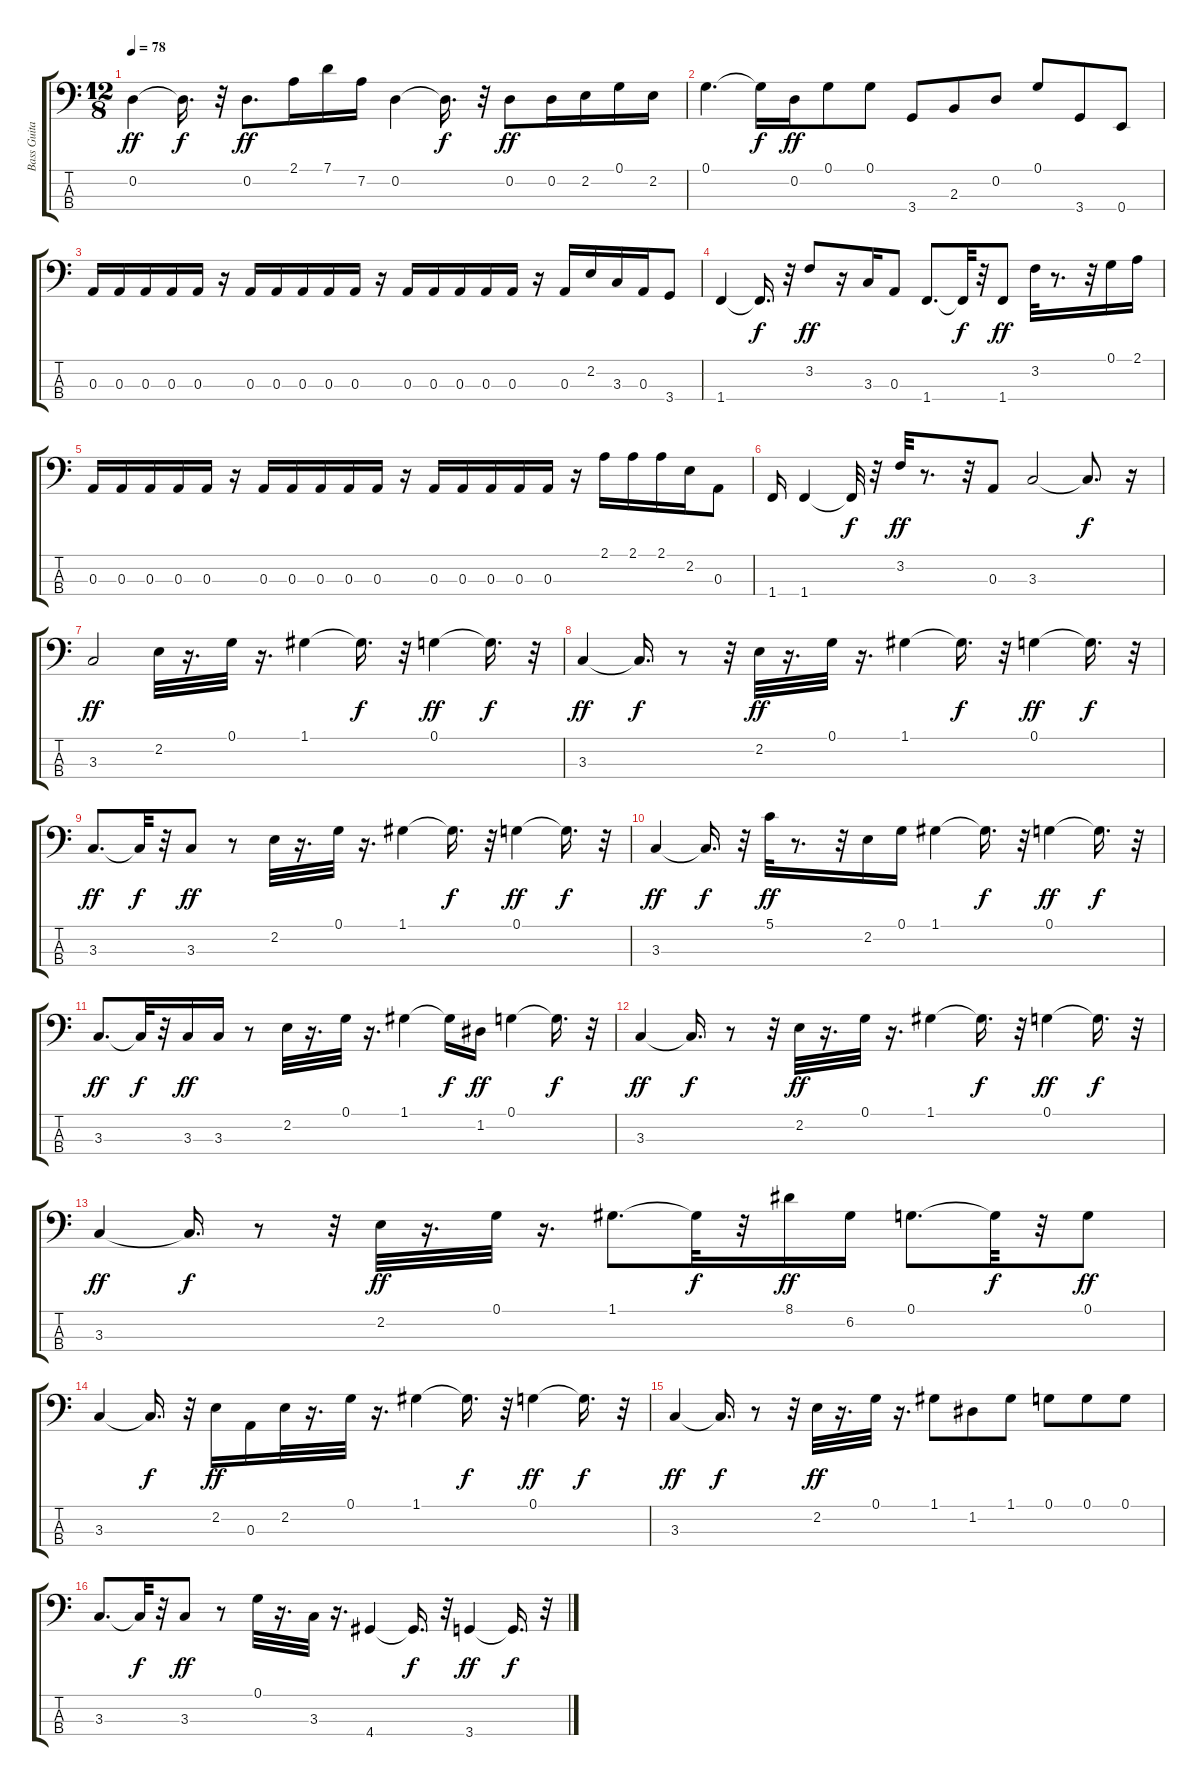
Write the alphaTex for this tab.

\track ("Bass Guitar" "Bass Guita") {instrument fretlessbass}
\staff {score tabs}
\tuning (G2 D2 A1 E1) {hide}
\ts (12 8)
\tempo 78
\clef f4
\ks c
0.2.4{dy ff} 0.2{t}.16{d dy f} r.32 0.2.8{d dy ff} 2.1.16 7.1.16 7.2.16 0.2.4 0.2{t}.16{d dy f} r.32 0.2.8{dy ff} 0.2.16 2.2.16 0.1.16 2.2.16 |
0.1.4{d} 0.1{t}.16{dy f} 0.2.16{dy ff} 0.1.8 0.1.8 3.4.8 2.3.8 0.2.8 0.1.8 3.4.8 0.4.8 |
0.3.16 0.3.16 0.3.16 0.3.16 0.3.16 r.16 0.3.16 0.3.16 0.3.16 0.3.16 0.3.16 r.16 0.3.16 0.3.16 0.3.16 0.3.16 0.3.16 r.16 0.3.16 2.2.16 3.3.16 0.3.16 3.4.8 |
1.4.4 1.4{t}.16{d dy f} r.32 3.2.8{dy ff} r.16 3.3.16 0.3.8 1.4.8{d} 1.4{t}.32{dy f} r.32 1.4.8{dy ff} 3.2.32 r.8{d} r.32 0.1.16 2.1.16 |
0.3.16 0.3.16 0.3.16 0.3.16 0.3.16 r.16 0.3.16 0.3.16 0.3.16 0.3.16 0.3.16 r.16 0.3.16 0.3.16 0.3.16 0.3.16 0.3.16 r.16 2.1.16 2.1.16 2.1.16 2.2.16 0.3.8 |
1.4.16 1.4.4 1.4{t}.32{dy f} r.32 3.2.32{dy ff} r.8{d} r.32 0.3.8 3.3.2 3.3{t}.8{d dy f} r.16 |
3.3.2{dy ff} 2.2.32 r.16{d} 0.1.32 r.16{d} 1.1.4 1.1{t}.16{d dy f} r.32 0.1.4{dy ff} 0.1{t}.16{d dy f} r.32 |
3.3.4{dy ff} 3.3{t}.16{d dy f} r.8 r.32 2.2.32{dy ff} r.16{d} 0.1.32 r.16{d} 1.1.4 1.1{t}.16{d dy f} r.32 0.1.4{dy ff} 0.1{t}.16{d dy f} r.32 |
3.3.8{d dy ff} 3.3{t}.32{dy f} r.32 3.3.8{dy ff} r.8 2.2.32 r.16{d} 0.1.32 r.16{d} 1.1.4 1.1{t}.16{d dy f} r.32 0.1.4{dy ff} 0.1{t}.16{d dy f} r.32 |
3.3.4{dy ff} 3.3{t}.16{d dy f} r.32 5.1.32{dy ff} r.8{d} r.32 2.2.16 0.1.16 1.1.4 1.1{t}.16{d dy f} r.32 0.1.4{dy ff} 0.1{t}.16{d dy f} r.32 |
3.3.8{d dy ff} 3.3{t}.32{dy f} r.32 3.3.16{dy ff} 3.3.16 r.8 2.2.32 r.16{d} 0.1.32 r.16{d} 1.1.4 1.1{t}.16{dy f} 1.2.16{dy ff} 0.1.4 0.1{t}.16{d dy f} r.32 |
3.3.4{dy ff} 3.3{t}.16{d dy f} r.8 r.32 2.2.32{dy ff} r.16{d} 0.1.32 r.16{d} 1.1.4 1.1{t}.16{d dy f} r.32 0.1.4{dy ff} 0.1{t}.16{d dy f} r.32 |
3.3.4{dy ff} 3.3{t}.16{d dy f} r.8 r.32 2.2.32{dy ff} r.16{d} 0.1.32 r.16{d} 1.1.8{d} 1.1{t}.32{dy f} r.32 8.1.16{dy ff} 6.2.16 0.1.8{d} 0.1{t}.32{dy f} r.32 0.1.8{dy ff} |
3.3.4 3.3{t}.16{d dy f} r.32 2.2.16{dy ff} 0.3.16 2.2.32 r.16{d} 0.1.32 r.16{d} 1.1.4 1.1{t}.16{d dy f} r.32 0.1.4{dy ff} 0.1{t}.16{d dy f} r.32 |
3.3.4{dy ff} 3.3{t}.16{d dy f} r.8 r.32 2.2.32{dy ff} r.16{d} 0.1.32 r.16{d} 1.1.8 1.2.8 1.1.8 0.1.8 0.1.8 0.1.8 |
3.3.8{d} 3.3{t}.32{dy f} r.32 3.3.8{dy ff} r.8 0.1.32 r.16{d} 3.3.32 r.16{d} 4.4.4 4.4{t}.16{d dy f} r.32 3.4.4{dy ff} 3.4{t}.16{d dy f} r.32
